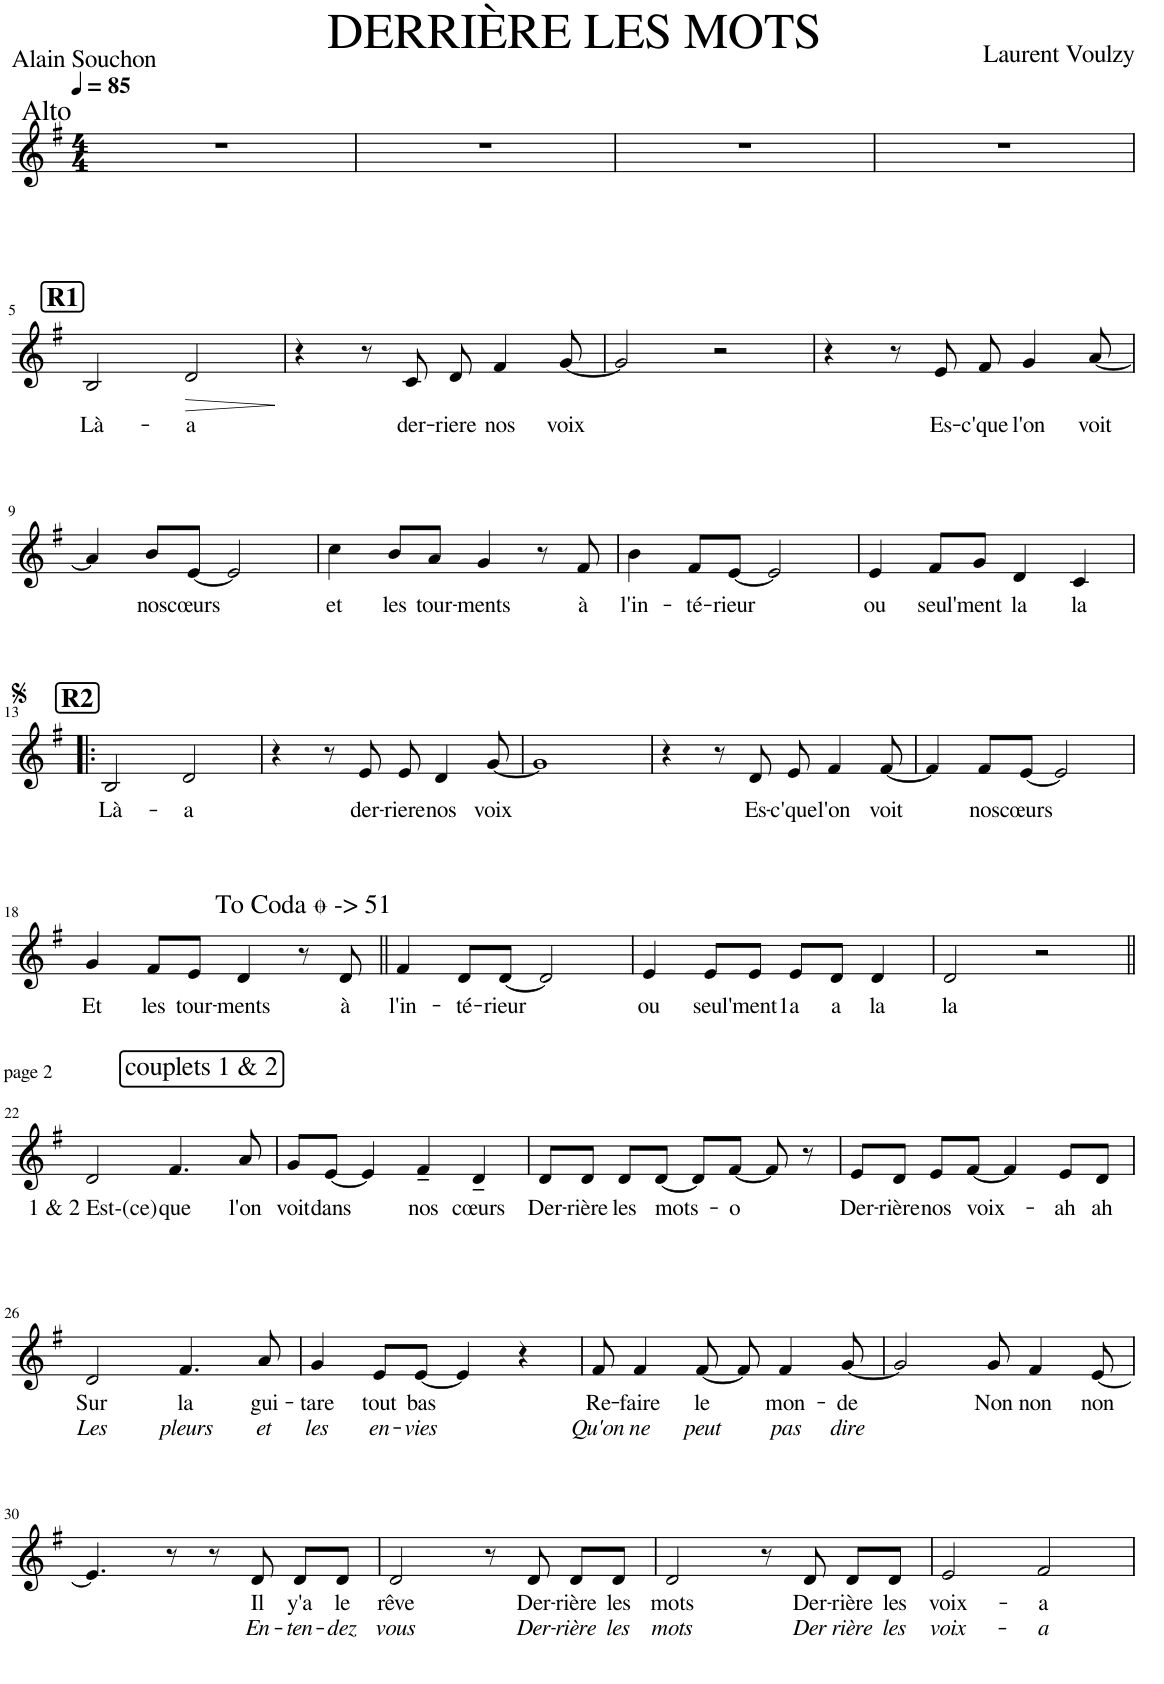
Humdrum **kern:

**kern	**kern	**harte	**kern	**text	**text	**dynam	**kern	**text	**text	**dynam	**kern	**text	**text	**dynam	**kern	**text	**text	**harte
*part6	*part5	*part5	*part4	*part4	*part4	*part4	*part3	*part3	*part3	*part3	*part2	*part2	*part2	*part2	*part1	*part1	*part1	*part1
*staff6	*staff5	*	*staff4	*staff4	*staff4	*staff4	*staff3	*staff3	*staff3	*staff3	*staff2	*staff2	*staff2	*staff2	*staff1	*staff1	*staff1	*
*I"Piano	*I"Piano	*	*I"Basse	*	*	*	*I"Tenor	*	*	*	*I"Alto	*	*	*	*I"Soprano	*	*	*
*I'Pia.	*I'Pno.	*	*I'Basse	*	*	*	*I'Tenor	*	*	*	*I'Alto	*	*	*	*I'Soprano.	*	*	*
*stria5	*stria5	*	*stria5	*	*	*	*stria5	*	*	*	*	*	*	*	*stria5	*	*	*
*clefF4	*clefG2	*	*clefG2	*	*	*	*clefGv2	*	*	*	*clefG2	*	*	*	*clefG2	*	*	*
*k[f#]	*k[f#]	*	*k[f#]	*	*	*	*k[f#]	*	*	*	*k[f#]	*	*	*	*k[f#]	*	*	*
*M4/4	*M4/4	*	*M4/4	*	*	*	*M4/4	*	*	*	*M4/4	*	*	*	*M4/4	*	*	*
*MM85	*MM85	*	*MM85	*	*	*	*MM85	*	*	*	*MM85	*	*	*	*MM85	*	*	*
=1	=1	=1	=1	=1	=1	=1	=1	=1	=1	=1	=1	=1	=1	=1	=1	=1	=1	=1
!	!	!	!	!	!	!	!	!	!	!	!	!	!	!	!LO:TX:a:t=Soprano	!	!	!
!	!	!	!	!	!	!	!	!	!	!	!LO:TX:a:t=Alto	!	!	!	!	!	!	!
!	!	!	!	!	!	!	!LO:TX:a:t=Ténor	!	!	!	!	!	!	!	!	!	!	!
!	!	!	!LO:TX:a:t=Basse	!	!	!	!	!	!	!	!	!	!	!	!	!	!	!
4.G	4a 4dd	G:maj	1r	.	.	.	1r	.	.	.	1r	.	.	.	1r	.	.	.
.	4a 4dd	.	.	.	.	.	.	.	.	.	.	.	.	.	.	.	.	.
8G	.	.	.	.	.	.	.	.	.	.	.	.	.	.	.	.	.	.
!	!	!LO:H:kt=4/7	!	!	!	!	!	!	!	!	!	!	!	!	!	!	!	!
8E\L	4a 4dd	E:maj	.	.	.	.	.	.	.	.	.	.	.	.	.	.	.	.
[8E\J	.	.	.	.	.	.	.	.	.	.	.	.	.	.	.	.	.	.
4E]	4g 4dd	.	.	.	.	.	.	.	.	.	.	.	.	.	.	.	.	.
=2	=2	=2	=2	=2	=2	=2	=2	=2	=2	=2	=2	=2	=2	=2	=2	=2	=2	=2
!	!	!LO:H:kt=m7	!	!	!	!	!	!	!	!	!	!	!	!	!	!	!	!
4.A	4g 4cc	A:min7	1r	.	.	.	1r	.	.	.	1r	.	.	.	1r	.	.	.
.	4g 4cc	.	.	.	.	.	.	.	.	.	.	.	.	.	.	.	.	.
8A	.	.	.	.	.	.	.	.	.	.	.	.	.	.	.	.	.	.
8D\L	4g 4cc	D:maj(4)	.	.	.	.	.	.	.	.	.	.	.	.	.	.	.	.
8E\J	.	.	.	.	.	.	.	.	.	.	.	.	.	.	.	.	.	.
!	!	!LO:H:kt=7	!	!	!	!	!	!	!	!	!	!	!	!	!	!	!	!
8F#\L	4f# 4cc	D:7	.	.	.	.	.	.	.	.	.	.	.	.	.	.	.	.
8D\J	.	.	.	.	.	.	.	.	.	.	.	.	.	.	.	.	.	.
=3	=3	=3	=3	=3	=3	=3	=3	=3	=3	=3	=3	=3	=3	=3	=3	=3	=3	=3
4.B	4a 4dd	G:maj/3	1r	.	.	.	1r	.	.	.	1r	.	.	.	1r	.	.	.
.	4a 4dd	.	.	.	.	.	.	.	.	.	.	.	.	.	.	.	.	.
8B	.	.	.	.	.	.	.	.	.	.	.	.	.	.	.	.	.	.
!	!	!LO:H:kt=4/7	!	!	!	!	!	!	!	!	!	!	!	!	!	!	!	!
8E\L	4a 4dd	E:maj	.	.	.	.	.	.	.	.	.	.	.	.	.	.	.	.
[8E\J	.	.	.	.	.	.	.	.	.	.	.	.	.	.	.	.	.	.
4E]	4g 4dd	.	.	.	.	.	.	.	.	.	.	.	.	.	.	.	.	.
=4	=4	=4	=4	=4	=4	=4	=4	=4	=4	=4	=4	=4	=4	=4	=4	=4	=4	=4
!	!	!LO:H:kt=m7	!	!	!	!	!	!	!	!	!	!	!	!	!	!	!	!
4.A	4g 4cc	A:min7	1r	.	.	.	1r	.	.	.	1r	.	.	.	1r	.	.	.
.	4g 4cc	.	.	.	.	.	.	.	.	.	.	.	.	.	.	.	.	.
8A	.	.	.	.	.	.	.	.	.	.	.	.	.	.	.	.	.	.
8D\L	4g 4cc	D:maj(4)	.	.	.	.	.	.	.	.	.	.	.	.	.	.	.	.
8E\J	.	.	.	.	.	.	.	.	.	.	.	.	.	.	.	.	.	.
!	!	!LO:H:kt=7	!	!	!	!	!	!	!	!	!	!	!	!	!	!	!	!
8F#\L	4f# 4cc	D:7	.	.	.	.	.	.	.	.	.	.	.	.	.	.	.	.
8D\J	.	.	.	.	.	.	.	.	.	.	.	.	.	.	.	.	.	.
!!LO:LB:g=z
!!LO:REH:place=s1:a:B:cj:fs=14:t=R1
=5	=5	=5	=5	=5	=5	=5	=5	=5	=5	=5	=5	=5	=5	=5	=5	=5	=5	=5
*	*	*	*clefF4	*	*	*	*	*	*	*	*	*	*	*	*clefG2	*	*	*
*k[f#]	*k[f#]	*	*k[f#]	*	*	*	*k[f#]	*	*	*	*k[f#]	*	*	*	*k[f#]	*	*	*
!	!	!	!	!	!	!	!	!	!	!LO:HP:b	!	!LO:LY:b	!	!	!	!	!	!
*	*	*	*	*	*	*	*	*	*	*	*	*	*	*	*^	*	*	*
*	*	*	*	*	*	*	*	*	*	*	*	*	*	*	*	*^	*	*	*
1r	1r	.	2BB	Là-	.	.	1G	Là	.	>	2B/	Là-	.	.	1g	2ryy	2.ryy	La	.	G:maj
!	!	!	!	!	!	!LO:HP:b	!	!	!	!	!	!LO:LY:b	!	!LO:HP:b	!	!	!	!	!	!LO:H:kt=4/7
.	.	.	2D	-a	.	>	.	.	.	.	2d/	-a	.	>	.	2ryy	.	.	.	E:maj
!	!	!	!	!	!	!	!	!	!	!	!	!	!	!	!	!	!	!	!	!LO:H:kt=m7
.	.	.	.	.	.	.	.	.	.	.	.	.	.	.	.	.	4ryy	.	.	E:min7
.	.	.	.	.	.	]	.	.	.	]	.	.	.	]	.	.	.	.	.	.
=6	=6	=6	=6	=6	=6	=6	=6	=6	=6	=6	=6	=6	=6	=6	=6	=6	=6	=6	=6	=6
!	!	!	!	!	!	!	!	!	!	!	!	!	!	!	!LO:N:vis=4	!	!	!	!	!LO:H:kt=m7
*	*	*	*	*	*	*	*	*	*	*	*	*	*	*	*	*v	*v	*	*	*
1r	1r	.	4r	.	.	.	4r	.	.	.	4r	.	.	.	4.r	2.ryy	.	.	A:min7
.	.	.	8r	.	.	.	8r	.	.	.	8r	.	.	.	.	.	.	.	.
!	!	!	!	!	!	!	!	!	!	!	!	!LO:LY:b	!	!	!	!	!	!	!
.	.	.	8C	der-	.	.	8G	der-	.	.	8c/	der-	.	.	8g	.	der-	.	.
!	!	!	!	!	!	!	!	!	!	!	!	!LO:LY:b	!	!	!	!	!	!	!
.	.	.	8D	-riere	.	.	8A	-riere	.	.	8d/	-riere	.	.	8a	.	-riere	.	D:maj(4)
!	!	!	!	!	!	!	!	!	!	!	!	!LO:LY:b	!	!	!	!	!	!	!
.	.	.	4F#	nos	.	.	4B	nos	.	.	4f#/	nos	.	.	4b	.	nos	.	.
!	!	!	!	!	!	!	!	!	!	!	!	!	!	!	!	!	!	!	!LO:H:kt=7
.	.	.	.	.	.	.	.	.	.	.	.	.	.	.	.	4ryy	.	.	D:7
!	!	!	!	!	!	!	!	!	!	!	!	!LO:LY:b	!	!	!	!	!	!	!
.	.	.	[8G	voix	.	.	[8B	voix	.	.	[8g/	voix	.	.	[8b	.	voix	.	.
=7	=7	=7	=7	=7	=7	=7	=7	=7	=7	=7	=7	=7	=7	=7	=7	=7	=7	=7	=7
1r	1r	.	2G]	.	.	.	2B]	.	.	.	2g/]	.	.	.	2b]	2.ryy	.	.	G:maj
!	!	!	!	!	!	!	!	!	!	!	!	!	!	!	!	!	!	!	!LO:H:kt=4/7
.	.	.	2r	.	.	.	2r	.	.	.	2r	.	.	.	2r	.	.	.	E:maj
!	!	!	!	!	!	!	!	!	!	!	!	!	!	!	!	!	!	!	!LO:H:kt=m
.	.	.	.	.	.	.	.	.	.	.	.	.	.	.	.	4ryy	.	.	E:min
=8	=8	=8	=8	=8	=8	=8	=8	=8	=8	=8	=8	=8	=8	=8	=8	=8	=8	=8	=8
!	!	!	!	!	!	!	!	!	!	!	!	!	!	!	!LO:N:vis=4	!	!	!	!LO:H:kt=m7
*	*	*	*	*	*	*	*	*	*	*	*	*	*	*	*v	*v	*	*	*
1r	1r	.	4r	.	.	.	4r	.	.	.	4r	.	.	.	4.r	.	.	A:min7
.	.	.	8r	.	.	.	8r	.	.	.	8r	.	.	.	.	.	.	.
!	!	!	!	!	!	!	!	!	!	!	!	!LO:LY:b	!	!	!	!	!	!
.	.	.	8E	Es-	.	.	8B	Es-	.	.	8e/	Es-	.	.	8b	.	.	.
!	!	!	!	!	!	!	!	!	!	!	!	!LO:LY:b	!	!	!	!	!	!
.	.	.	8F#	-c'que	.	.	8c	-c'que	.	.	8f#/	-c'que	.	.	8cc	Es-	.	.
!	!	!	!	!	!	!	!	!	!	!	!	!LO:LY:b	!	!	!	!	!	!
.	.	.	4G	l'on	.	.	4d	l'on	.	.	4g/	l'on	.	.	4dd	-c'que	.	.
!	!	!	!	!	!	!	!	!	!	!	!	!LO:LY:b	!	!	!	!	!	!
.	.	.	[8A	voit	.	.	[8d	voit	.	.	[8a/	voit	.	.	[8dd	l'on	.	.
!!LO:LB:g=z
=9	=9	=9	=9	=9	=9	=9	=9	=9	=9	=9	=9	=9	=9	=9	=9	=9	=9	=9
!	!	!	!	!	!	!	!	!	!	!	!	!	!	!	!	!	!	!LO:H:kt=m7
1r	1r	.	4A]	.	.	.	4d]	.	.	.	4a/]	.	.	.	4dd]	voit	.	B:min7
!	!	!	!	!	!	!	!	!	!	!	!	!LO:LY:b	!	!	!	!	!	!
.	.	.	8B\L	nos	.	.	8d\L	nos	.	.	8b/L	nos	.	.	8dd\L	nos	.	.
!	!	!	!	!	!	!	!	!	!	!	!	!LO:LY:b	!	!	!	!	!	!
.	.	.	[8E\J	cœurs	.	.	[8G\J	cœurs	.	.	[8e/J	cœurs	.	.	[8g\J	cœurs	.	.
!	!	!	!	!	!	!	!	!	!	!	!	!	!	!	!	!	!	!LO:H:kt=m7
.	.	.	2E]	.	.	.	2G]	.	.	.	2e/]	.	.	.	2g]	.	.	E:min7
=10	=10	=10	=10	=10	=10	=10	=10	=10	=10	=10	=10	=10	=10	=10	=10	=10	=10	=10
!	!	!	!	!	!	!	!	!	!	!	!	!LO:LY:b	!	!	!	!	!	!
1r	1r	.	4c	et	.	.	4e	et	.	.	4cc\	et	.	.	4ee	et	.	C:maj
!	!	!	!	!	!	!	!	!	!	!	!	!LO:LY:b	!	!	!	!	!	!
.	.	.	8B\L	les	.	.	8d\L	les	.	.	8b/L	les	.	.	8dd\L	les	.	.
!	!	!	!	!	!	!	!	!	!	!	!	!LO:LY:b	!	!	!	!	!	!
.	.	.	8A\J	tour-	.	.	8c\J	tour-	.	.	8a/J	tour-	.	.	8cc\J	tour-	.	.
!	!	!	!	!	!	!	!	!	!	!	!	!LO:LY:b	!	!	!	!	!	!
.	.	.	4G	-ments	.	.	4B	-ments	.	.	4g/	-ments	.	.	4b	-ments	.	D:maj
.	.	.	8r	.	.	.	8r	.	.	.	8r	.	.	.	8r	.	.	.
!	!	!	!	!	!	!	!	!	!	!	!	!LO:LY:b	!	!	!	!	!	!
.	.	.	8F#	à	.	.	8A	à	.	.	8f#/	à	.	.	8a	à	.	.
=11	=11	=11	=11	=11	=11	=11	=11	=11	=11	=11	=11	=11	=11	=11	=11	=11	=11	=11
!	!	!	!	!	!	!	!	!	!	!	!	!LO:LY:b	!	!	!	!	!	!LO:H:kt=m7
1r	1r	.	4B	l'in-	.	.	4d	l'in-	.	.	4b\	l'in-	.	.	4dd	l'in-	.	B:min7
!	!	!	!	!	!	!	!	!	!	!	!	!LO:LY:b	!	!	!	!	!	!
.	.	.	8F#\L	-té-	.	.	8A/L	-té-	.	.	8f#/L	-té-	.	.	8a/L	-té-	.	.
!	!	!	!	!	!	!	!	!	!	!	!	!LO:LY:b	!	!	!	!	!	!
.	.	.	[8E\J	-rieur	.	.	[8G/J	-rieur	.	.	[8e/J	-rieur	.	.	[8g/J	-rieur	.	.
!	!	!	!	!	!	!	!	!	!	!	!	!	!	!	!	!	!	!LO:H:kt=m7
.	.	.	2E]	.	.	.	2G]	.	.	.	2e/]	.	.	.	2g]	.	.	E:min7
=12	=12	=12	=12	=12	=12	=12	=12	=12	=12	=12	=12	=12	=12	=12	=12	=12	=12	=12
!	!	!	!	!	!	!	!	!	!	!	!	!LO:LY:b	!	!	!	!	!	!LO:H:kt=m7
1r	1r	.	4E	ou	.	.	4A	ou	.	.	4e/	ou	.	.	4a	ou	.	A:min7
!	!	!	!	!	!	!	!	!	!	!	!	!LO:LY:b	!	!	!	!	!	!
.	.	.	8F#\L	seul'	.	.	8B\L	seul'	.	.	8f#/L	seul'	.	.	8b\L	seul'	.	.
!	!	!	!	!	!	!	!	!	!	!	!	!LO:LY:b	!	!	!	!	!	!
.	.	.	8G\J	ment	.	.	8c\J	ment	.	.	8g/J	ment	.	.	8cc\J	ment	.	.
!	!	!	!	!	!	!	!	!	!	!	!	!LO:LY:b	!	!	!	!	!	!
.	.	.	4D	la	.	.	4G	la	.	.	4d/	la	.	.	4g	la	.	D:maj(4)
!	!	!	!	!	!	!	!	!	!	!	!	!LO:LY:b	!	!	!	!	!	!LO:H:kt=7
.	.	.	4C	la	.	.	4F#	la	.	.	4c/	la	.	.	4f#	la	.	D:7
!!LO:LB:g=z
!!LO:REH:place=s1:a:B:cj:fs=14:t=R2
=13!|:	=13!|:	=13!|:	=13!|:	=13!|:	=13!|:	=13!|:	=13!|:	=13!|:	=13!|:	=13!|:	=13!|:	=13!|:	=13!|:	=13!|:	=13!|:	=13!|:	=13!|:	=13!|:
!	!	!	!	!	!	!	!	!	!	!	!	!LO:LY:b	!	!	!	!	!	!
*	*	*	*	*	*	*	*	*	*	*	*	*	*	*	*^	*	*	*
*	*	*	*	*	*	*	*	*	*	*	*	*	*	*	*	*^	*	*	*
1r	1r	.	2BB	Là-	.	.	2G	Là-	.	.	2B/	Là-	.	.	1g	2ryy	2.ryy	La	.	G:maj
!	!	!	!	!	!	!	!	!	!	!	!	!LO:LY:b	!	!	!	!	!	!	!	!LO:H:kt=4/7
.	.	.	2G	-a	.	.	2B	-a	.	.	2d/	-a	.	.	.	2ryy	.	.	.	E:maj
!	!	!	!	!	!	!	!	!	!	!	!	!	!	!	!	!	!	!	!	!LO:H:kt=m7
.	.	.	.	.	.	.	.	.	.	.	.	.	.	.	.	.	4ryy	.	.	E:min7
=14	=14	=14	=14	=14	=14	=14	=14	=14	=14	=14	=14	=14	=14	=14	=14	=14	=14	=14	=14	=14
!	!	!	!	!	!	!	!	!	!	!	!	!	!	!	!LO:N:vis=4	!	!	!	!	!LO:H:kt=m7
*	*	*	*	*	*	*	*	*	*	*	*	*	*	*	*v	*v	*v	*	*	*
1r	1r	.	4r	.	.	.	4r	.	.	.	4r	.	.	.	4.r	.	.	A:min7
.	.	.	8r	.	.	.	8r	.	.	.	8r	.	.	.	.	.	.	.
!	!	!	!	!	!	!	!	!	!	!	!	!LO:LY:b	!	!	!	!	!	!
.	.	.	8G	der-	.	.	8c	der-	.	.	8e/	der-	.	.	8g	der-	.	.
!	!	!	!	!	!	!	!	!	!	!	!	!LO:LY:b	!	!	!	!	!	!
.	.	.	8A	-riere	.	.	8c	-riere	.	.	8e/	-riere	.	.	8a	-riere	.	.
!	!	!	!	!	!	!	!	!	!	!	!	!LO:LY:b	!	!	!	!	!	!
.	.	.	4G	nos	.	.	4d	nos	.	.	4d/	nos	.	.	4b	nos	.	D:maj(4)
!	!	!	!	!	!	!	!	!	!	!	!	!LO:LY:b	!	!	!	!	!	!LO:H:kt=7
.	.	.	[8B	voix	.	.	[8d	voix	.	.	[8g/	voix	.	.	[8b	voix	.	D:7
=15	=15	=15	=15	=15	=15	=15	=15	=15	=15	=15	=15	=15	=15	=15	=15	=15	=15	=15
*	*	*	*	*	*	*	*	*	*	*	*	*	*	*	*^	*	*	*
*	*	*	*	*	*	*	*	*	*	*	*	*	*	*	*	*^	*	*	*
1r	1r	.	1B]	.	.	.	1d]	.	.	.	1g]	.	.	.	1b]	2ryy	2.ryy	.	.	G:maj
.	.	.	.	.	.	.	.	.	.	.	.	.	.	.	.	8ryy	.	.	.	.
!	!	!	!	!	!	!	!	!	!	!	!	!	!	!	!	!	!	!	!	!LO:H:kt=4/7
.	.	.	.	.	.	.	.	.	.	.	.	.	.	.	.	4.ryy	.	.	.	E:maj
!	!	!	!	!	!	!	!	!	!	!	!	!	!	!	!	!	!	!	!	!LO:H:kt=m7
.	.	.	.	.	.	.	.	.	.	.	.	.	.	.	.	.	4ryy	.	.	E:min7
=16	=16	=16	=16	=16	=16	=16	=16	=16	=16	=16	=16	=16	=16	=16	=16	=16	=16	=16	=16	=16
!	!	!	!	!	!	!	!	!	!	!	!	!	!	!	!LO:N:vis=4	!	!	!	!	!LO:H:kt=m7
*	*	*	*	*	*	*	*	*	*	*	*	*	*	*	*v	*v	*v	*	*	*
1r	1r	.	4r	.	.	.	4r	.	.	.	4r	.	.	.	4.r	.	.	A:min7
.	.	.	8r	.	.	.	8r	.	.	.	8r	.	.	.	.	.	.	.
!	!	!	!	!	!	!	!	!	!	!	!	!LO:LY:b	!	!	!	!	!	!
.	.	.	8G	Es-	.	.	8B	Es-	.	.	8d/	Es-	.	.	8b	.	.	.
!	!	!	!	!	!	!	!	!	!	!	!	!LO:LY:b	!	!	!	!	!	!
.	.	.	8A	-c'que	.	.	8c	-c'que	.	.	8e/	-c'que	.	.	8cc	Es-	.	.
!	!	!	!	!	!	!	!	!	!	!	!	!LO:LY:b	!	!	!	!	!	!LO:H:kt=7
.	.	.	4B	l'on	.	.	4d	l'on	.	.	4f#/	l'on	.	.	4dd	-c'que	.	D:7
!	!	!	!	!	!	!	!	!	!	!	!	!LO:LY:b	!	!	!	!	!	!
.	.	.	[8B	voit	.	.	[8d	voit	.	.	[8f#/	voit	.	.	[8dd	l'on	.	.
=17	=17	=17	=17	=17	=17	=17	=17	=17	=17	=17	=17	=17	=17	=17	=17	=17	=17	=17
!	!	!	!	!	!	!	!	!	!	!	!	!	!	!	!	!	!	!LO:H:kt=m7
1r	1r	.	4B]	.	.	.	4d]	.	.	.	4f#/]	.	.	.	4dd]	voit	.	B:min7
!	!	!	!	!	!	!	!	!	!	!	!	!LO:LY:b	!	!	!	!	!	!
.	.	.	8B\L	nos	.	.	8d\L	nos	.	.	8f#/L	nos	.	.	8dd\L	.	.	.
!	!	!	!	!	!	!	!	!	!	!	!	!LO:LY:b	!	!	!	!	!	!
.	.	.	[8E\J	cœurs	.	.	[8B\J	cœurs	.	.	[8e/J	cœurs	.	.	[8g\J	nos	.	.
!	!	!	!	!	!	!	!	!	!	!	!	!	!	!	!	!	!	!LO:H:kt=m7
.	.	.	2E]	.	.	.	2B]	.	.	.	2e/]	.	.	.	2g]	cœurs	.	E:min7
!!LO:LB:g=z
=18	=18	=18	=18	=18	=18	=18	=18	=18	=18	=18	=18	=18	=18	=18	=18	=18	=18	=18
!	!	!	!	!	!	!	!	!	!	!	!	!LO:LY:b	!	!	!	!	!	!
1r	1r	.	4c	Et	.	.	4e	Et	.	.	4g/	Et	.	.	4ee	Et	.	C:maj
!	!	!	!	!	!	!	!	!	!	!	!	!LO:LY:b	!	!	!	!	!	!
.	.	.	8B\L	les	.	.	8d\L	les	.	.	8f#/L	les	.	.	8dd	les	.	.
!	!	!	!	!	!	!	!	!	!	!	!	!LO:LY:b	!	!	!	!	!	!LO:H:kt=m
.	.	.	8A\J	tour-	.	.	8c\J	tour-	.	.	8e/J	tour-	.	.	8cc	tour-	.	B:min
!	!	!	!	!	!	!	!	!	!	!	!	!LO:LY:b	!	!	!	!	!	!LO:H:kt=7
.	.	.	4G	-ments	.	.	4B	-ments	.	.	4d/	-ments	.	.	4b	-ments	.	D:7
.	.	.	8r	.	.	.	8r	.	.	.	8r	.	.	.	8r	.	.	.
!	!	!	!	!	!	!	!	!	!	!	!	!LO:LY:b	!	!	!	!	!	!
.	.	.	8F#	à	.	.	8A	à	.	.	8d/	à	.	.	8a	à	.	.
!	!	!	!	!	!	!	!	!	!	!	!	!	!	!	!LO:TX:a:t=<font size="14"/>To Coda  -&gt; 51	!	!	!
=19||	=19||	=19||	=19||	=19||	=19||	=19||	=19||	=19||	=19||	=19||	=19||	=19||	=19||	=19||	=19||	=19||	=19||	=19||
!	!	!	!	!	!	!	!	!	!	!	!	!LO:LY:b	!	!	!	!	!	!LO:H:kt=m7
1r	1r	.	4B	l'in-	.	.	4B	l'in-	.	.	4f#/	l'in-	.	.	4dd	l'in-	.	B:min7
!	!	!	!	!	!	!	!	!	!	!	!	!LO:LY:b	!	!	!	!	!	!
.	.	.	8F#\L	-té-	.	.	8B\L	-té-	.	.	8d/L	-té-	.	.	8a/L	-té-	.	.
!	!	!	!	!	!	!	!	!	!	!	!	!LO:LY:b	!	!	!	!	!	!
.	.	.	[8E\J	-rieur	.	.	[8B\J	-rieur	.	.	[8d/J	-rieur	.	.	[8g/J	-rieur	.	.
!	!	!	!	!	!	!	!	!	!	!	!	!	!	!	!	!	!	!LO:H:kt=m7
.	.	.	2E]	.	.	.	2B]	.	.	.	2d/]	.	.	.	2g]	.	.	E:min7
=20	=20	=20	=20	=20	=20	=20	=20	=20	=20	=20	=20	=20	=20	=20	=20	=20	=20	=20
!	!	!	!	!	!	!	!	!	!	!	!	!LO:LY:b	!	!	!	!	!	!
1r	1r	.	4E	ou	.	.	4c	ou	.	.	4e/	ou	.	.	4a	ou	.	C:maj
!	!	!	!	!	!	!	!	!	!	!	!	!LO:LY:b	!	!	!	!	!	!
.	.	.	8G\L	seul'	.	.	8B\L	seul'	.	.	8e/L	seul'	.	.	8b\L	seul'	.	.
!	!	!	!	!	!	!	!	!	!	!	!	!LO:LY:b	!	!	!	!	!	!
.	.	.	8A\J	ment	.	.	8c\J	ment	.	.	8e/J	ment	.	.	8cc\J	ment	.	.
!	!	!	!	!	!	!	!	!	!	!	!	!LO:LY:b	!	!	!	!	!	!LO:H:kt=4/7
.	.	.	4G	1a	.	.	4c	1a	.	.	8e/L	1a	.	.	4g	1a	.	D:maj
!	!	!	!	!	!	!	!	!	!	!	!	!LO:LY:b	!	!	!	!	!	!
.	.	.	.	.	.	.	.	.	.	.	8d/J	a	.	.	.	.	.	.
!	!	!	!	!	!	!	!	!	!	!	!	!LO:LY:b	!	!	!	!	!	!
.	.	.	4F#	la	.	.	4A	la	.	.	4d/	la	.	.	4f#	la	.	.
=21	=21	=21	=21	=21	=21	=21	=21	=21	=21	=21	=21	=21	=21	=21	=21	=21	=21	=21
!	!	!	!	!	!	!	!	!	!	!	!	!LO:LY:b	!	!	!	!	!	!
1r	1r	.	2G	la	.	.	2B	la	.	.	2d/	la	.	.	2g	la	.	G:maj/3
!	!	!	!	!	!	!	!	!	!	!	!	!	!	!	!	!	!	!LO:H:kt=7
.	.	.	2r	.	.	.	2r	.	.	.	2r	.	.	.	2r	.	.	D:7
!!LO:LB:g=z
!!LO:REH:place=s1:a:cj:fs=14:t=couplets 1 & 2
=22||	=22||	=22||	=22||	=22||	=22||	=22||	=22||	=22||	=22||	=22||	=22||	=22||	=22||	=22||	=22||	=22||	=22||	=22||
!	!	!	!	!	!	!	!	!	!	!	!	!	!	!	!LO:TX:a:t=page 2	!	!	!
!	!	!	!	!	!	!	!	!	!	!	!	!LO:LY:b	!	!	!	!	!	!
1r	1r	.	2G	1 & 2 Est-(ce)	.	.	8r	.	.	.	2d/	1 & 2 Est-(ce)	.	.	8r	.	.	G:maj
.	.	.	.	.	.	.	8B	2 La	1 En	.	.	.	.	.	8b	2 La	1 En	.
.	.	.	.	.	.	.	8B\L	ré-	ten-	.	.	.	.	.	8b\L	ré-	ten-	.
.	.	.	.	.	.	.	8B\J	-volte	-dez	.	.	.	.	.	8b\J	-volte	-dez	.
!	!	!	!	!	!	!	!	!	!	!	!	!LO:LY:b	!	!	!	!	!	!LO:H:kt=7
.	.	.	4.A	que	.	.	8c\L	et	vous	.	4.f#/	que	.	.	8cc\L	et	vous	D:7
.	.	.	.	.	.	.	8c\J	la	dans	.	.	.	.	.	8cc\J	la	dans	.
.	.	.	.	.	.	.	8d\L	co-	les	.	.	.	.	.	8dd\L	co-	les	.
!	!	!	!	!	!	!	!	!	!	!	!	!	!	!	!LO:TX:b:i:t=(  )	!	!	!
!	!	!	!	!	!	!	!LO:TX:a:i:t=(  )	!	!	!	!	!	!	!	!	!	!	!
!	!	!	!	!	!	!	!	!	!	!	!	!LO:LY:b	!	!	!	!	!	!
.	.	.	8F#	l'on	.	.	[8B\J	-lère	.	.	8a/	l'on	.	.	[8b\J	-lère	.	.
=23	=23	=23	=23	=23	=23	=23	=23	=23	=23	=23	=23	=23	=23	=23	=23	=23	=23	=23
!	!	!	!	!	!	!	!	!	!	!	!	!LO:LY:b	!	!	!	!	!	!LO:H:kt=m
1r	1r	.	8E\L	voit	.	.	4B]	mé-	.	.	8g/L	voit	.	.	4b]	mé-	.	E:min
!	!	!	!	!	!	!	!	!	!	!	!	!LO:LY:b	!	!	!	!	!	!
.	.	.	[8B\J	dans	.	.	.	.	.	.	[8e/J	dans	.	.	.	.	.	.
.	.	.	4B]	.	.	.	8G/L	par-	-lo-	.	4e/]	.	.	.	8g/L	par-	-lo-	.
.	.	.	.	.	.	.	[8A/J	-fois	-dies	.	.	.	.	.	[8a/J	-fois	-dies	.
!	!	!	!	!	!	!	!	!	!	!	!	!LO:LY:b	!	!	!	!	!	!
.	.	.	4c~	nos	.	.	4A]	.	.	.	4f#~/	nos	.	.	4a]	.	.	D:maj
!	!	!	!	!	!	!	!	!	!	!	!	!LO:LY:b	!	!	!	!	!	!
.	.	.	4A~	cœurs	.	.	4r	.	.	.	4d~/	cœurs	.	.	4r	.	.	.
=24	=24	=24	=24	=24	=24	=24	=24	=24	=24	=24	=24	=24	=24	=24	=24	=24	=24	=24
!	!	!	!	!	!	!	!	!	!	!	!	!LO:LY:b	!	!	!	!	!	!
1r	1r	.	1r	.	.	.	1r	.	.	.	8d/L	Der-	.	.	8d/L	Der-	Der-	G:maj
!	!	!	!	!	!	!	!	!	!	!	!	!LO:LY:b	!	!	!	!	!	!
.	.	.	.	.	.	.	.	.	.	.	8d/J	-rière	.	.	8g/J	-rière	-rière	.
!	!	!	!	!	!	!	!	!	!	!	!	!LO:LY:b	!	!	!	!	!	!
.	.	.	.	.	.	.	.	.	.	.	8d/L	les	.	.	8b\L	les	les	.
!	!	!	!	!	!	!	!	!	!	!	!	!LO:LY:b	!	!	!	!	!	!
.	.	.	.	.	.	.	.	.	.	.	[8d/J	mots-	.	.	[8b\J	mots-	mots-	.
.	.	.	.	.	.	.	.	.	.	.	8d/L]	.	.	.	8b/L]	-o	.	D:maj
!	!	!	!	!	!	!	!	!	!	!	!	!LO:LY:b	!	!	!	!	!	!
.	.	.	.	.	.	.	.	.	.	.	[8f#/J	-o	.	.	[8a/J	-o	.	.
.	.	.	.	.	.	.	.	.	.	.	8f#/]	.	.	.	8a]	.	.	.
.	.	.	.	.	.	.	.	.	.	.	8r	.	.	.	8r	.	.	.
=25	=25	=25	=25	=25	=25	=25	=25	=25	=25	=25	=25	=25	=25	=25	=25	=25	=25	=25
!	!	!	!	!	!	!	!	!	!	!	!	!LO:LY:b	!	!	!	!	!	!LO:H:kt=m
1r	1r	.	8E\L	Der-	.	.	8G/L	Der-	Der-	.	8e/L	Der-	.	.	8g/L	Der-	Der-	E:min
!	!	!	!	!	!	!	!	!	!	!	!	!LO:LY:b	!	!	!	!	!	!
.	.	.	8D\J	-rière	.	.	8G/J	-rière	-rière	.	8d/J	-rière	.	.	8g/J	-rière	-rière	.
!	!	!	!	!	!	!	!	!	!	!	!	!LO:LY:b	!	!	!	!	!	!
.	.	.	8G\L	nos	.	.	8d\L	nos	nos	.	8e/L	nos	.	.	8dd\L	nos	nos	D:maj
!	!	!	!	!	!	!	!	!	!	!	!	!LO:LY:b	!	!	!	!	!	!
.	.	.	[8A\J	voix-	.	.	[8d\J	voix-	voix-	.	[8f#/J	voix-	.	.	[8dd\J	voix-	voix-	.
.	.	.	4A]	.	.	.	(4d]	.	.	.	4f#/]	.	.	.	4dd]	.	.	D:maj/3
!	!	!	!	!	!	!	!	!	!	!	!	!LO:LY:b	!	!	!	!	!	!
.	.	.	8G\L	ah	.	.	8c\L	ah	ah	.	8e/L	ah	.	.	8cc\L	ah	ah	.
!	!	!	!	!	!	!	!	!	!	!	!	!LO:LY:b	!	!	!	!	!	!
.	.	.	8F#\J	ah	.	.	8B\J)	ah	ah	.	8d/J	ah	.	.	8b\J	ah	ah	.
!!LO:LB:g=z
=26	=26	=26	=26	=26	=26	=26	=26	=26	=26	=26	=26	=26	=26	=26	=26	=26	=26	=26
!	!	!	!	!	!	!	!	!	!	!	!	!LO:LY:b	!LO:LY:b	!	!	!	!	!
1r	1r	.	2G	Sur	Les	.	8r	.	.	.	2d/	Sur	Les	.	8r	.	.	G:maj
.	.	.	.	.	.	.	8B	Sur	Les	.	.	.	.	.	8b	Sur	Les	.
.	.	.	.	.	.	.	8B\L	une	en-	.	.	.	.	.	8b\L	une	en-	.
.	.	.	.	.	.	.	8B\J	gui-	-ti-	.	.	.	.	.	8b\J	gui-	-ti-	.
!	!	!	!	!	!	!	!	!	!	!	!	!LO:LY:b	!LO:LY:b	!	!	!	!	!
.	.	.	4.A	la	pleurs	.	8c\L	-tare	-ments	.	4.f#/	la	pleurs	.	8cc\L	-tare	-ments	D:maj
.	.	.	.	.	.	.	8c\J	tout	les	.	.	.	.	.	8cc\J	tout	les	.
.	.	.	.	.	.	.	4d	seul	pleurs	.	.	.	.	.	4dd	seul	pleurs	.
!	!	!	!	!	!	!	!	!	!	!	!	!LO:LY:b	!LO:LY:b	!	!	!	!	!
.	.	.	8F#	gui-	et	.	.	.	.	.	8a/	gui-	et	.	.	.	.	.
=27	=27	=27	=27	=27	=27	=27	=27	=27	=27	=27	=27	=27	=27	=27	=27	=27	=27	=27
!	!	!	!	!	!	!	!	!	!	!	!	!LO:LY:b	!LO:LY:b	!	!	!	!	!LO:H:kt=m
1r	1r	.	4G	-tare	les	.	4B	et	les	.	4g/	-tare	les	.	4b	et	les	E:min
!	!	!	!	!	!	!	!	!	!	!	!	!LO:LY:b	!LO:LY:b	!	!	!	!	!
.	.	.	8G\L	tout	en-	.	8B\L	tout	en-	.	8e/L	tout	en-	.	8g/L	tout	en-	.
!	!	!	!	!	!	!	!	!	!	!	!	!LO:LY:b	!LO:LY:b	!	!	!	!	!
.	.	.	[8G\J	bas	-vies	.	[8c\J	bas	-vies	.	[8e/J	bas	-vies	.	[8g/J	bas	-vies	.
.	.	.	4G]	.	.	.	4c]	.	.	.	4e/]	.	.	.	4g]	.	.	C:maj
.	.	.	4r	.	.	.	4r	.	.	.	4r	.	.	.	4r	.	.	.
=28	=28	=28	=28	=28	=28	=28	=28	=28	=28	=28	=28	=28	=28	=28	=28	=28	=28	=28
!	!	!	!	!	!	!	!	!	!	!	!	!LO:LY:b	!LO:LY:b	!	!	!	!	!
1r	1r	.	8d	Re-	Qu'on	.	8d	Re-	Qu'on	.	8f#/	Re-	Qu'on	.	8a	Re-	Qu'on	D:maj
!	!	!	!	!	!	!	!	!	!	!	!	!LO:LY:b	!LO:LY:b	!	!	!	!	!
.	.	.	4d	-faire	ne	.	4d	-faire	ne	.	4f#/	-faire	ne	.	4a	-faire	ne	.
!	!	!	!	!	!	!	!	!	!	!	!	!LO:LY:b	!LO:LY:b	!	!	!	!	!
.	.	.	[8c	le	peut	.	[8c	le	peut	.	[8f#/	le	peut	.	[8dd	le	peut	.
!	!	!	!	!	!	!	!	!	!	!	!	!	!	!	!	!	!	!LO:H:kt=7
.	.	.	8c]	.	.	.	8c]	.	.	.	8f#/]	.	.	.	8dd]	.	.	D:7/b7
!	!	!	!	!	!	!	!	!	!	!	!	!LO:LY:b	!LO:LY:b	!	!	!	!	!
.	.	.	4c	mon-	pas	.	4c	mon-	pas	.	4f#/	mon-	pas	.	4dd	mon-	pas	.
!	!	!	!	!	!	!	!	!	!	!	!	!LO:LY:b	!LO:LY:b	!	!	!	!	!
.	.	.	[8B-X	-de	dire	.	[8B-X	-de	dire	.	[8g/	-de	dire	.	[8dd	-de	dire	.
=29	=29	=29	=29	=29	=29	=29	=29	=29	=29	=29	=29	=29	=29	=29	=29	=29	=29	=29
!	!	!	!	!	!	!	!	!	!	!	!	!	!	!	!	!	!	!LO:H:kt=m
1r	1r	.	2B-X]	.	.	.	2B-X]	.	.	.	2g/]	.	.	.	2dd]	.	.	G:min/b3
!	!	!	!	!	!	!	!	!	!	!	!	!LO:LY:b	!	!	!	!	!	!LO:H:kt=7
.	.	.	8B-	Non	.	.	8d	Non	.	.	8g/	Non	.	.	8dd	Non	.	D:7/5
!	!	!	!	!	!	!	!	!	!	!	!	!LO:LY:b	!	!	!	!	!	!
.	.	.	4A	non	.	.	4c	non	.	.	4f#/	non	.	.	4cc	non	.	.
!	!	!	!	!	!	!	!	!	!	!	!	!LO:LY:b	!	!	!	!	!	!
.	.	.	[8G	non	.	.	[8Bn	non	.	.	[8e/	non	.	.	[8bn	non	.	.
!!LO:LB:g=z
=30	=30	=30	=30	=30	=30	=30	=30	=30	=30	=30	=30	=30	=30	=30	=30	=30	=30	=30
!	!	!	!	!	!	!	!	!	!	!	!	!	!	!	!	!	!	!LO:H:kt=m
1r	1r	.	4.G]	.	.	.	8B\L]	.	.	.	4.e/]	.	.	.	8b\L]	.	.	E:min
.	.	.	.	.	.	.	8B\J	Il	En-	.	.	.	.	.	8b\J	Il	En-	.
.	.	.	.	.	.	.	8B\L	y'a	-ten-	.	.	.	.	.	8b\L	y'a	-ten-	.
.	.	.	8r	.	.	.	8B\J	le	-dez	.	8r	.	.	.	8b\J	le	-dez	.
.	.	.	8r	.	.	.	8A/L	rêve	vous	.	8r	.	.	.	8cc\L	rêve	vous	D:maj/3
!	!	!	!	!	!	!	!	!	!	!	!	!LO:LY:b	!LO:LY:b	!	!	!	!	!
.	.	.	8F#	Il	En-	.	8A/J	aus-	l'a	.	8d/	Il	En-	.	8cc\J	aus-	l'a	.
!	!	!	!	!	!	!	!	!	!	!	!	!LO:LY:b	!LO:LY:b	!	!	!	!	!
.	.	.	8F#\L	y'a	-ten-	.	4A	-si	mour	.	8d/L	y'a	-ten-	.	4dd	-si	mour	.
!	!	!	!	!	!	!	!	!	!	!	!	!LO:LY:b	!LO:LY:b	!	!	!	!	!
.	.	.	8F#\J	le	-dez	.	.	.	.	.	8d/J	le	-dez	.	.	.	.	.
=31	=31	=31	=31	=31	=31	=31	=31	=31	=31	=31	=31	=31	=31	=31	=31	=31	=31	=31
!	!	!	!	!	!	!	!	!	!	!	!	!LO:LY:b	!LO:LY:b	!	!	!	!	!
1r	1r	.	2G	rêve	vous	.	4B	de	ca-	.	2d/	rêve	vous	.	4b	de	ca-	G:maj
.	.	.	.	.	.	.	8B\L	par-	-ché	.	.	.	.	.	8g/L	par-	-ché	.
.	.	.	.	.	.	.	[8c\J	-tir	là	.	.	.	.	.	[8a/J	-tir	là	.
.	.	.	8r	.	.	.	4c]	.	.	.	8r	.	.	.	4a]	.	.	D:maj/3
!	!	!	!	!	!	!	!	!	!	!	!	!LO:LY:b	!LO:LY:b	!	!	!	!	!
.	.	.	8F#	Der-	Der-	.	.	.	.	.	8d/	Der-	Der-	.	.	.	.	.
!	!	!	!	!	!	!	!	!	!	!	!	!LO:LY:b	!LO:LY:b	!	!	!	!	!
.	.	.	8F#\L	-rière	-rière	.	4r	.	.	.	8d/L	-rière	-rière	.	4r	.	.	.
!	!	!	!	!	!	!	!	!	!	!	!	!LO:LY:b	!LO:LY:b	!	!	!	!	!
.	.	.	8F#\J	les	les	.	.	.	.	.	8d/J	les	les	.	.	.	.	.
=32	=32	=32	=32	=32	=32	=32	=32	=32	=32	=32	=32	=32	=32	=32	=32	=32	=32	=32
!	!	!	!	!	!	!	!	!	!	!	!	!LO:LY:b	!LO:LY:b	!	!	!	!	!
1r	1r	.	2G	mots	mots	.	8D/L	Der-	Der-	.	2d/	mots	mots	.	8d/L	Der-	Der-	G:maj
.	.	.	.	.	.	.	8G/J	-rière	-rière	.	.	.	.	.	8g/J	-rière	-rière	.
.	.	.	.	.	.	.	8B\L	les	les	.	.	.	.	.	8b\L	les	les	.
.	.	.	.	.	.	.	[8B\J	mots-	mots-	.	.	.	.	.	[8b\J	mots-	mots-	.
.	.	.	8r	.	.	.	8B]	.	.	.	8r	.	.	.	8b]	.	.	D:maj/3
!	!	!	!	!	!	!	!	!	!	!	!	!LO:LY:b	!LO:LY:b	!	!	!	!	!
.	.	.	8F#	Der-	Der	.	4A	-o	-o	.	8d/	Der-	Der	.	4a	-o	-o	.
!	!	!	!	!	!	!	!	!	!	!	!	!LO:LY:b	!LO:LY:b	!	!	!	!	!
.	.	.	8F#\L	-rière	rière	.	.	.	.	.	8d/L	-rière	rière	.	.	.	.	.
!	!	!	!	!	!	!	!	!	!	!	!	!LO:LY:b	!LO:LY:b	!	!	!	!	!
.	.	.	8F#\J	les	les	.	8r	.	.	.	8d/J	les	les	.	8r	.	.	.
=33	=33	=33	=33	=33	=33	=33	=33	=33	=33	=33	=33	=33	=33	=33	=33	=33	=33	=33
!	!	!	!	!	!	!	!	!	!	!	!	!LO:LY:b	!LO:LY:b	!	!	!	!	!
1r	1r	.	2B	voix-	voix-	.	8G/L	Der-	Der-	.	2e/	voix-	voix-	.	8g/L	Der-	Der-	G:maj/3
.	.	.	.	.	.	.	8G/J	-rière	-rière	.	.	.	.	.	8g/J	-rière	-rière	.
.	.	.	.	.	.	.	8d\L	les	les	.	.	.	.	.	8dd\L	les	les	.
.	.	.	.	.	.	.	[8d\J	voix	voix	.	.	.	.	.	[8dd\J	voix	voix	.
!	!	!	!	!	!	!	!	!	!	!	!	!LO:LY:b	!LO:LY:b	!	!	!	!	!LO:H:kt=7
.	.	.	2A	-a	-a	.	4d]	.	.	.	2f#/	-a	-a	.	4dd]	.	.	D:7
.	.	.	.	.	.	.	8c\L	ah	ah	.	.	.	.	.	8cc\L	ah	ah	.
.	.	.	.	.	.	.	8B\J	ah	ah	.	.	.	.	.	8b\J	ah	ah	.
=	=	=	=	=	=	=	=	=	=	=	=	=	=	=	=	=	=	=
*-	*-	*-	*-	*-	*-	*-	*-	*-	*-	*-	*-	*-	*-	*-	*-	*-	*-	*-
